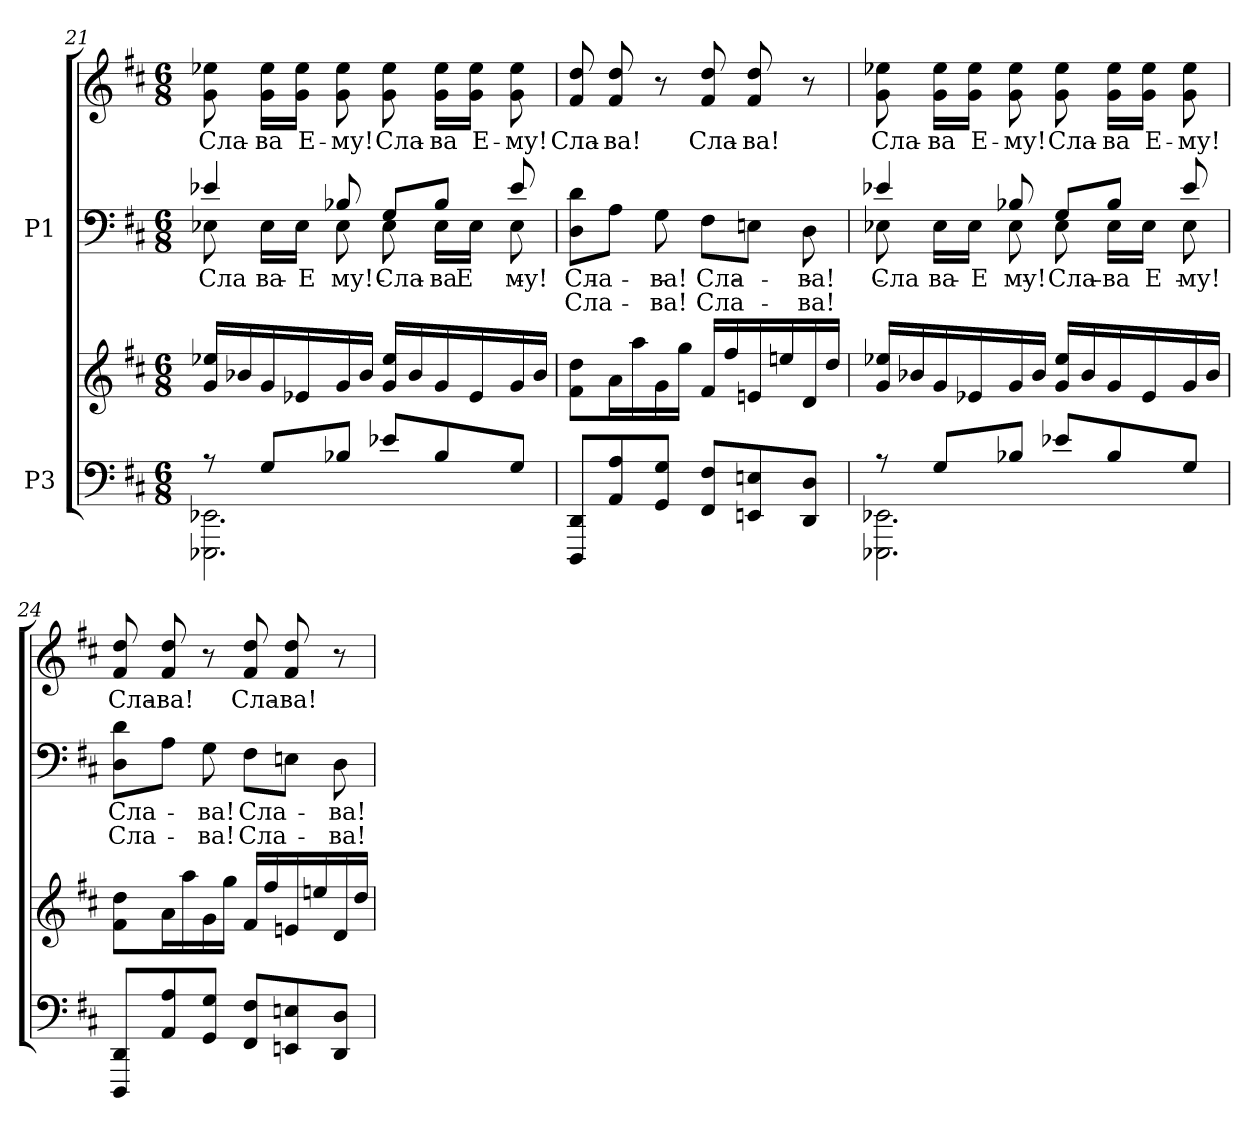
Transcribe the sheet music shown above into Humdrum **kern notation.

**kern	**kern	**kern	**text	**text	**kern	**text
*part2	*part2	*part1	*part1	*part1	*part1	*part1
*staff4	*staff3	*staff2	*staff2	*staff2	*staff1	*staff1
*I"P3	*	*I"P1	*	*	*	*
!!LO:PB:g=z
*clefF4	*clefG2	*clefF4	*	*	*clefG2	*
*k[f#c#]	*k[f#c#]	*k[f#c#]	*	*	*k[f#c#]	*
*D:	*D:	*D:	*	*	*D:	*
*M6/8	*M6/8	*M6/8	*	*	*M6/8	*
=21	=21	=21	=21	=21	=21	=21
*^	*	*	*	*	*	*
!	!	!	!	!LO:LY:a:color=#000000	!	!	!
*	*	*	*^	*	*	*	*
!	!	!	!	!	!LO:LY:b:color=#000000	!	!	!
!	!	!	!	!	!	!	!	!LO:LY:b:color=#000000
8r	2.EEE-Xi\ 2.EE-Xi	16gi/ 16ee-XiLL	4e-Xi/	8E-Xi\	-Сла-	.	8gi\ 8ee-Xi	Сла-
.	.	16b-Xi/	.	.	.	.	.	.
!	!	!	!	!	!LO:LY:b:color=#000000	!	!	!
!	!	!	!	!	!	!	!	!LO:LY:b:color=#000000
8Gi/L	.	16gi/	.	16E-i\LL	-ва	.	16gi\ 16ee-iLL	-ва
!	!	!	!	!	!LO:LY:b:color=#000000	!	!	!
!	!	!	!	!	!	!	!	!LO:LY:b:color=#000000
.	.	16e-Xi/	.	16E-i\JJ	Е-	.	16gi\ 16ee-iJJ	Е-
!	!	!	!	!	!LO:LY:a:color=#000000	!	!	!
!	!	!	!	!	!LO:LY:b:color=#000000	!	!	!
!	!	!	!	!	!	!	!	!LO:LY:b:color=#000000
8B-Xi/J	.	16gi/	8B-Xi/	8E-i\	му!	.	8gi\ 8ee-i	-му!
.	.	16b-i/JJ	.	.	.	.	.	.
!	!	!	!	!	!LO:LY:a:color=#000000	!	!	!
!	!	!	!	!	!LO:LY:b:color=#000000	!	!	!
!	!	!	!	!	!	!	!	!LO:LY:b:color=#000000
8e-Xi/L	.	16gi/ 16ee-iLL	8Gi/L	8E-i\	-Сла-	.	8gi\ 8ee-i	Сла-
.	.	16b-i/	.	.	.	.	.	.
!	!	!	!	!	!LO:LY:b:color=#000000	!	!	!
!	!	!	!	!	!	!	!	!LO:LY:b:color=#000000
8B-i/	.	16gi/	8B-i/J	16E-i\LL	-ва	.	16gi\ 16ee-iLL	-ва
!	!	!	!	!	!LO:LY:b:color=#000000	!	!	!
!	!	!	!	!	!	!	!	!LO:LY:b:color=#000000
.	.	16e-i/	.	16E-i\JJ	Е-	.	16gi\ 16ee-iJJ	Е-
!	!	!	!	!	!LO:LY:a:color=#000000	!	!	!
!	!	!	!	!	!LO:LY:b:color=#000000	!	!	!
!	!	!	!	!	!	!	!	!LO:LY:b:color=#000000
8Gi/J	.	16gi/	8e-i/	8E-i\	му!	.	8gi\ 8ee-i	-му!
.	.	16b-i/JJ	.	.	.	.	.	.
*v	*v	*	*v	*v	*	*	*	*
=22	=22	=22	=22	=22	=22	=22
!	!	!	!LO:LY:a:color=#000000	!LO:LY:b:color=#000000	!	!
!	!	!	!	!	!	!LO:LY:b:color=#000000
8DDDi/ 8DDiL	8f#i\ 8ddiL	8Di\ 8diL	Сла-	Сла-	8f#i/ 8ddi	Сла-
!	!	!	!	!	!	!LO:LY:b:color=#000000
8AAi/ 8Ai	16ai\L	8Ai\J	.	.	8f#i/ 8ddi	-ва!
.	16aai\	.	.	.	.	.
!	!	!	!LO:LY:a:color=#000000	!LO:LY:b:color=#000000	!	!
8GGi/ 8GiJ	16gi\	8Gi\	-ва!	-ва!	8r	.
.	16ggi\JJ	.	.	.	.	.
!	!	!	!LO:LY:a:color=#000000	!LO:LY:b:color=#000000	!	!
!	!	!	!	!	!	!LO:LY:b:color=#000000
8FF#i/ 8F#iL	16f#i/LL	8F#i\L	Сла-	Сла-	8f#i/ 8ddi	Сла-
.	16ff#i/	.	.	.	.	.
!	!	!	!	!	!	!LO:LY:b:color=#000000
8EEni/ 8Eni	16eni/	8Eni\J	.	.	8f#i/ 8ddi	-ва!
.	16eeni/	.	.	.	.	.
!	!	!	!LO:LY:a:color=#000000	!LO:LY:b:color=#000000	!	!
8DDi/ 8DiJ	16di/	8Di\	-ва!	-ва!	8r	.
.	16ddi/JJ	.	.	.	.	.
=23	=23	=23	=23	=23	=23	=23
*^	*	*	*	*	*	*
!	!	!	!	!LO:LY:a:color=#000000	!	!	!
*	*	*	*^	*	*	*	*
!	!	!	!	!	!LO:LY:b:color=#000000	!	!	!
!	!	!	!	!	!	!	!	!LO:LY:b:color=#000000
8r	2.EEE-Xi\ 2.EE-Xi	16gi/ 16ee-XiLL	4e-Xi/	8E-Xi\	-Сла-	.	8gi\ 8ee-Xi	Сла-
.	.	16b-Xi/	.	.	.	.	.	.
!	!	!	!	!	!LO:LY:b:color=#000000	!	!	!
!	!	!	!	!	!	!	!	!LO:LY:b:color=#000000
8Gi/L	.	16gi/	.	16E-i\LL	-ва	.	16gi\ 16ee-iLL	-ва
!	!	!	!	!	!LO:LY:b:color=#000000	!	!	!
!	!	!	!	!	!	!	!	!LO:LY:b:color=#000000
.	.	16e-Xi/	.	16E-i\JJ	Е-	.	16gi\ 16ee-iJJ	Е-
!	!	!	!	!	!LO:LY:a:color=#000000	!	!	!
!	!	!	!	!	!LO:LY:b:color=#000000	!	!	!
!	!	!	!	!	!	!	!	!LO:LY:b:color=#000000
8B-Xi/J	.	16gi/	8B-Xi/	8E-i\	му!	.	8gi\ 8ee-i	-му!
.	.	16b-i/JJ	.	.	.	.	.	.
!	!	!	!	!	!LO:LY:a:color=#000000	!	!	!
!	!	!	!	!	!LO:LY:b:color=#000000	!	!	!
!	!	!	!	!	!	!	!	!LO:LY:b:color=#000000
8e-Xi/L	.	16gi/ 16ee-iLL	8Gi/L	8E-i\	-Сла-	.	8gi\ 8ee-i	Сла-
.	.	16b-i/	.	.	.	.	.	.
!	!	!	!	!	!LO:LY:b:color=#000000	!	!	!
!	!	!	!	!	!	!	!	!LO:LY:b:color=#000000
8B-i/	.	16gi/	8B-i/J	16E-i\LL	-ва	.	16gi\ 16ee-iLL	-ва
!	!	!	!	!	!LO:LY:b:color=#000000	!	!	!
!	!	!	!	!	!	!	!	!LO:LY:b:color=#000000
.	.	16e-i/	.	16E-i\JJ	Е-	.	16gi\ 16ee-iJJ	Е-
!	!	!	!	!	!LO:LY:a:color=#000000	!	!	!
!	!	!	!	!	!LO:LY:b:color=#000000	!	!	!
!	!	!	!	!	!	!	!	!LO:LY:b:color=#000000
8Gi/J	.	16gi/	8e-i/	8E-i\	му!	.	8gi\ 8ee-i	-му!
.	.	16b-i/JJ	.	.	.	.	.	.
*v	*v	*	*v	*v	*	*	*	*
!!LO:LB:g=z
=24	=24	=24	=24	=24	=24	=24
!	!	!	!LO:LY:a:color=#000000	!LO:LY:b:color=#000000	!	!
!	!	!	!	!	!	!LO:LY:b:color=#000000
8DDDi/ 8DDiL	8f#i\ 8ddiL	8Di\ 8diL	Сла-	Сла-	8f#i/ 8ddi	Сла-
!	!	!	!	!	!	!LO:LY:b:color=#000000
8AAi/ 8Ai	16ai\L	8Ai\J	.	.	8f#i/ 8ddi	-ва!
.	16aai\	.	.	.	.	.
!	!	!	!LO:LY:a:color=#000000	!LO:LY:b:color=#000000	!	!
8GGi/ 8GiJ	16gi\	8Gi\	-ва!	-ва!	8r	.
.	16ggi\JJ	.	.	.	.	.
!	!	!	!LO:LY:a:color=#000000	!LO:LY:b:color=#000000	!	!
!	!	!	!	!	!	!LO:LY:b:color=#000000
8FF#i/ 8F#iL	16f#i/LL	8F#i\L	Сла-	Сла-	8f#i/ 8ddi	Сла-
.	16ff#i/	.	.	.	.	.
!	!	!	!	!	!	!LO:LY:b:color=#000000
8EEni/ 8Eni	16eni/	8Eni\J	.	.	8f#i/ 8ddi	-ва!
.	16eeni/	.	.	.	.	.
!	!	!	!LO:LY:a:color=#000000	!LO:LY:b:color=#000000	!	!
8DDi/ 8DiJ	16di/	8Di\	-ва!	-ва!	8r	.
.	16ddi/JJ	.	.	.	.	.
=	=	=	=	=	=	=
*-	*-	*-	*-	*-	*-	*-
